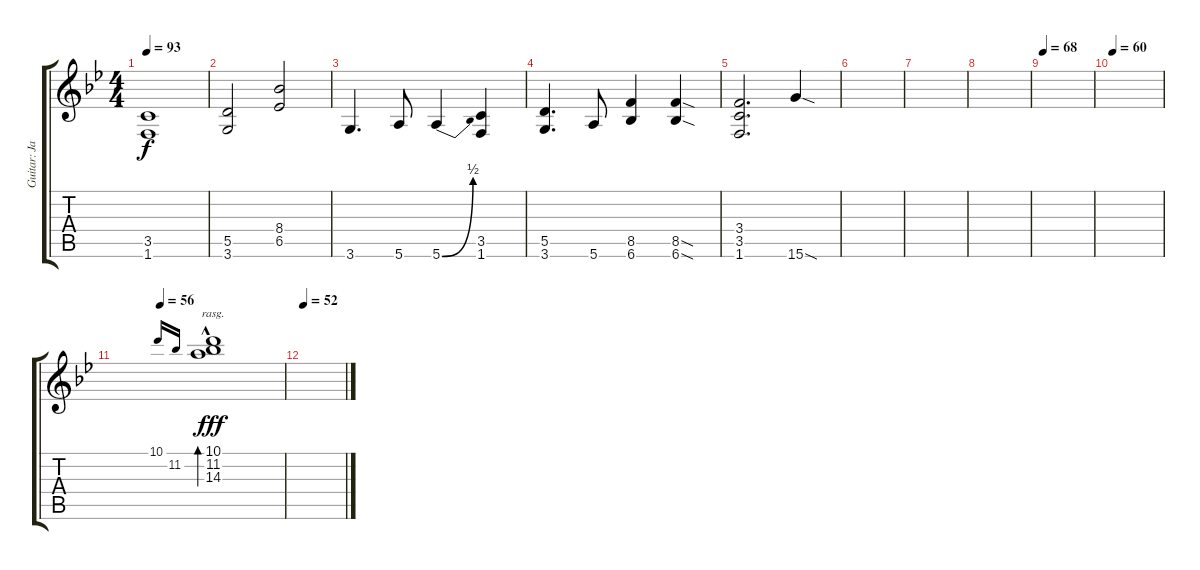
\track ("Guitar: Jan" "Guitar: Ja") {instrument overdrivenguitar}
\staff {score tabs}
\tuning (E4 B3 G3 D3 A2 E2) {hide}
\ts (4 4)
\tempo 93
\clef g2
\ks bb
(3.5 1.6).1{dy f} |
(5.5 3.6).2 (8.4 6.5).2 |
3.6.4{d} 5.6.8 5.6{be (bend 0 0 60 2)}.4 (3.5 1.6).4 |
(5.5 3.6).4{d} 5.6.8 (8.5 6.6).4 (8.5{sod} 6.6{sod}).4 |
(3.4 3.5 1.6).2{d} 15.6{sod}.4 |
|
|
|
\tempo 68
|
\tempo 60
|
\tempo (56 0.03125)
10.1.16{gr onbeat} 11.2.16{gr onbeat} (10.1 11.2 14.3{hac}).1{bd 480 rasg ii dy fff instrument electricgrandpiano} |
\tempo 52
